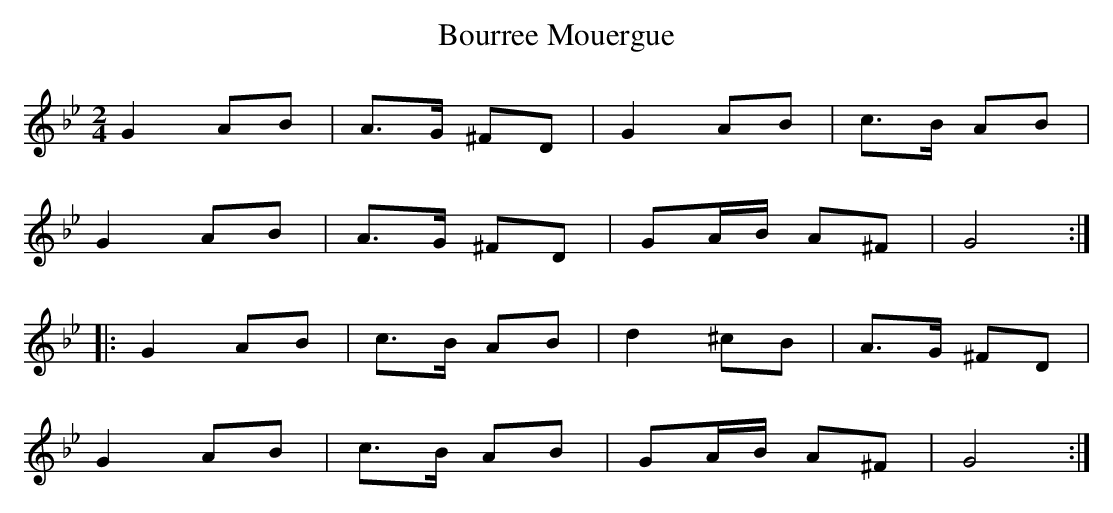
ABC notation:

X:1
T:Bourree Mouergue
M:2/4
L:1/8
K:Gm
G2 AB|A3/2G/2 ^FD|G2 AB|c3/2B/2 AB|
G2 AB|A3/2G/2 ^FD|GA/2B/2 A^F|G4:|
|:G2 AB|c3/2B/2 AB|d2 ^cB|A3/2G/2 ^FD|
G2 AB|c3/2B/2 AB|GA/2B/2 A^F|G4:|
